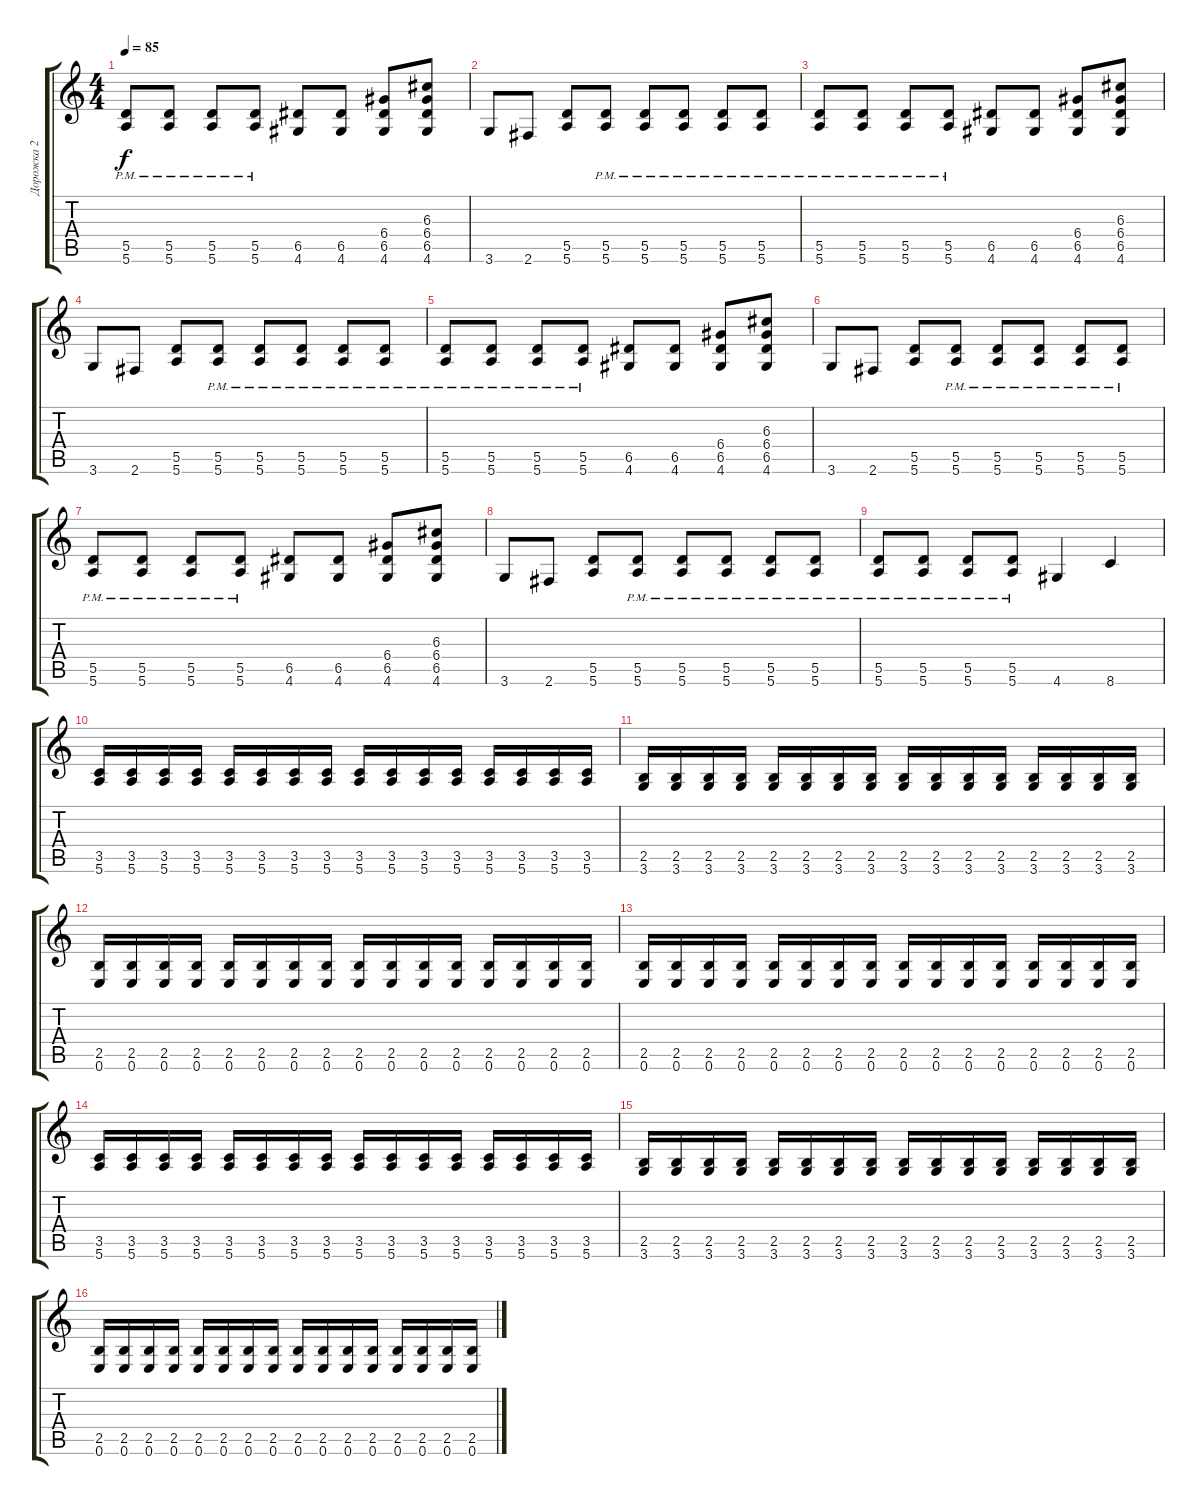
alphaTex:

\track ("Дорожка 2" "Дорожка 2") {instrument distortionguitar}
\staff {score tabs}
\tuning (E4 B3 G3 D3 A2 E2) {hide}
\ts (4 4)
\tempo 85
\clef g2
\ks c
(5.5{pm} 5.6{pm}).8{dy f} (5.5{pm} 5.6{pm}).8 (5.5{pm} 5.6{pm}).8 (5.5{pm} 5.6{pm}).8 (6.5 4.6).8 (6.5 4.6).8 (6.4 6.5 4.6).8 (6.3 6.4 6.5 4.6).8 |
3.6.8 2.6.8 (5.5 5.6).8 (5.5{pm} 5.6{pm}).8 (5.5{pm} 5.6{pm}).8 (5.5{pm} 5.6{pm}).8 (5.5{pm} 5.6{pm}).8 (5.5{pm} 5.6{pm}).8 |
(5.5{pm} 5.6{pm}).8 (5.5{pm} 5.6{pm}).8 (5.5{pm} 5.6{pm}).8 (5.5{pm} 5.6{pm}).8 (6.5 4.6).8 (6.5 4.6).8 (6.4 6.5 4.6).8 (6.3 6.4 6.5 4.6).8 |
3.6.8 2.6.8 (5.5 5.6).8 (5.5{pm} 5.6{pm}).8 (5.5{pm} 5.6{pm}).8 (5.5{pm} 5.6{pm}).8 (5.5{pm} 5.6{pm}).8 (5.5{pm} 5.6{pm}).8 |
(5.5{pm} 5.6{pm}).8 (5.5{pm} 5.6{pm}).8 (5.5{pm} 5.6{pm}).8 (5.5{pm} 5.6{pm}).8 (6.5 4.6).8 (6.5 4.6).8 (6.4 6.5 4.6).8 (6.3 6.4 6.5 4.6).8 |
3.6.8 2.6.8 (5.5 5.6).8 (5.5{pm} 5.6{pm}).8 (5.5{pm} 5.6{pm}).8 (5.5{pm} 5.6{pm}).8 (5.5{pm} 5.6{pm}).8 (5.5{pm} 5.6{pm}).8 |
(5.5{pm} 5.6{pm}).8 (5.5{pm} 5.6{pm}).8 (5.5{pm} 5.6{pm}).8 (5.5{pm} 5.6{pm}).8 (6.5 4.6).8 (6.5 4.6).8 (6.4 6.5 4.6).8 (6.3 6.4 6.5 4.6).8 |
3.6.8 2.6.8 (5.5 5.6).8 (5.5{pm} 5.6{pm}).8 (5.5{pm} 5.6{pm}).8 (5.5{pm} 5.6{pm}).8 (5.5{pm} 5.6{pm}).8 (5.5{pm} 5.6{pm}).8 |
(5.5{pm} 5.6{pm}).8 (5.5{pm} 5.6{pm}).8 (5.5{pm} 5.6{pm}).8 (5.5{pm} 5.6{pm}).8 4.6.4 8.6.4 |
(3.5 5.6).16 (3.5 5.6).16 (3.5 5.6).16 (3.5 5.6).16 (3.5 5.6).16 (3.5 5.6).16 (3.5 5.6).16 (3.5 5.6).16 (3.5 5.6).16 (3.5 5.6).16 (3.5 5.6).16 (3.5 5.6).16 (3.5 5.6).16 (3.5 5.6).16 (3.5 5.6).16 (3.5 5.6).16 |
(2.5 3.6).16 (2.5 3.6).16 (2.5 3.6).16 (2.5 3.6).16 (2.5 3.6).16 (2.5 3.6).16 (2.5 3.6).16 (2.5 3.6).16 (2.5 3.6).16 (2.5 3.6).16 (2.5 3.6).16 (2.5 3.6).16 (2.5 3.6).16 (2.5 3.6).16 (2.5 3.6).16 (2.5 3.6).16 |
(2.5 0.6).16 (2.5 0.6).16 (2.5 0.6).16 (2.5 0.6).16 (2.5 0.6).16 (2.5 0.6).16 (2.5 0.6).16 (2.5 0.6).16 (2.5 0.6).16 (2.5 0.6).16 (2.5 0.6).16 (2.5 0.6).16 (2.5 0.6).16 (2.5 0.6).16 (2.5 0.6).16 (2.5 0.6).16 |
(2.5 0.6).16 (2.5 0.6).16 (2.5 0.6).16 (2.5 0.6).16 (2.5 0.6).16 (2.5 0.6).16 (2.5 0.6).16 (2.5 0.6).16 (2.5 0.6).16 (2.5 0.6).16 (2.5 0.6).16 (2.5 0.6).16 (2.5 0.6).16 (2.5 0.6).16 (2.5 0.6).16 (2.5 0.6).16 |
(3.5 5.6).16 (3.5 5.6).16 (3.5 5.6).16 (3.5 5.6).16 (3.5 5.6).16 (3.5 5.6).16 (3.5 5.6).16 (3.5 5.6).16 (3.5 5.6).16 (3.5 5.6).16 (3.5 5.6).16 (3.5 5.6).16 (3.5 5.6).16 (3.5 5.6).16 (3.5 5.6).16 (3.5 5.6).16 |
(2.5 3.6).16 (2.5 3.6).16 (2.5 3.6).16 (2.5 3.6).16 (2.5 3.6).16 (2.5 3.6).16 (2.5 3.6).16 (2.5 3.6).16 (2.5 3.6).16 (2.5 3.6).16 (2.5 3.6).16 (2.5 3.6).16 (2.5 3.6).16 (2.5 3.6).16 (2.5 3.6).16 (2.5 3.6).16 |
(2.5 0.6).16 (2.5 0.6).16 (2.5 0.6).16 (2.5 0.6).16 (2.5 0.6).16 (2.5 0.6).16 (2.5 0.6).16 (2.5 0.6).16 (2.5 0.6).16 (2.5 0.6).16 (2.5 0.6).16 (2.5 0.6).16 (2.5 0.6).16 (2.5 0.6).16 (2.5 0.6).16 (2.5 0.6).16
